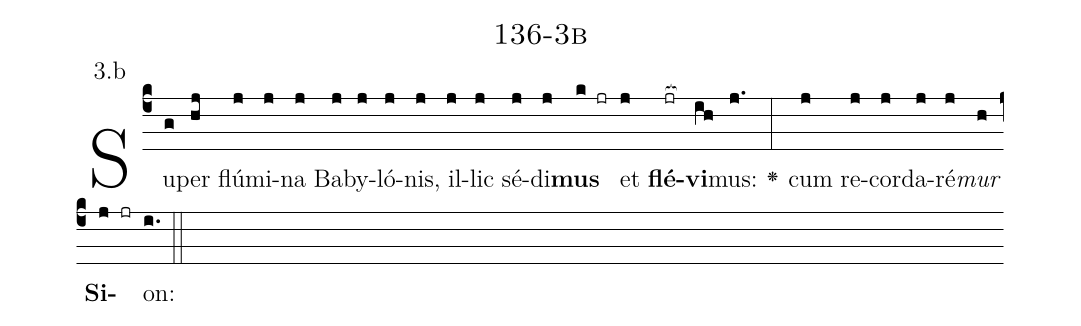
name: 136-3b;
annotation: 3.b;
%%
(c4)Su(g)per(hj) flú(j)mi(j)na(j) Ba(j)by(j)ló(j)nis,(j) il(j)lic(j) sé(j)di(j)<b>mus</b>(k jr) et(j) <b>flé</b>(jr[ocb:1{])<b>vi</b>(ih[ocb:0}])mus:(j.) <v>\greheightstar</v>(:) cum(j) re(j)cor(j)da(j)ré(j)<i>mur</i>(h) <b>Si</b>(j jr)on:(i.) (::)


%E(j) u(j) o(j) u(h) a(j) e.(i.) (::)
